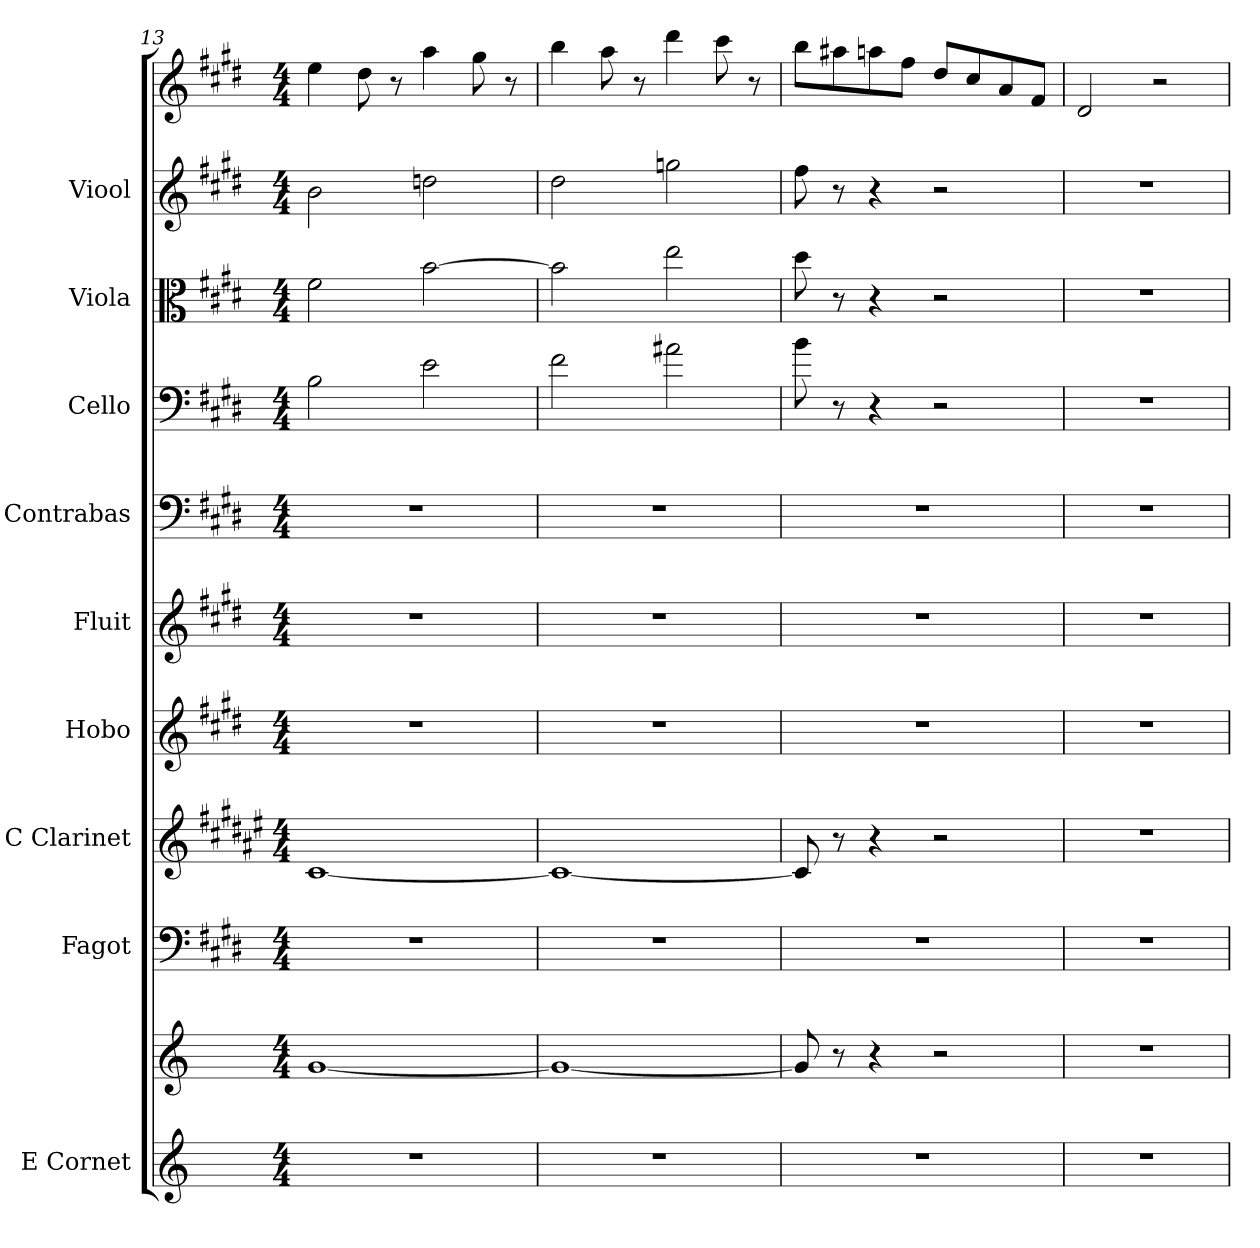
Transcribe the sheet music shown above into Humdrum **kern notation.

**kern	**kern	**kern	**kern	**kern	**kern	**kern	**kern	**kern	**kern	**kern
*part9	*part9	*part8	*part7	*part6	*part5	*part4	*part3	*part2	*part1	*part1
*staff11	*staff10	*staff9	*staff8	*staff7	*staff6	*staff5	*staff4	*staff3	*staff2	*staff1
*I"E Cornet	*	*I"Fagot	*I"C Clarinet	*I"Hobo	*I"Fluit	*I"Contrabas	*I"Cello	*I"Viola	*I"Viool	*
*	*	*I'Fag.	*I'C.Cl.	*I'Hb.	*I'Fl.	*I'Cb.	*I'Cll.	*I'Vla.	*I'Vl.	*
*clefG2	*clefG2	*clefF4	*clefG2	*clefG2	*clefG2	*clefF4	*clefF4	*clefC3	*clefG2	*clefG2
*ITrd-2c-4	*ITrd-2c-4	*	*ITrd1c2	*	*	*ITrd7c12	*	*	*	*
*k[f#c#g#d#]	*k[f#c#g#d#]	*k[f#c#g#d#]	*k[f#c#g#d#]	*k[f#c#g#d#]	*k[f#c#g#d#]	*k[f#c#g#d#]	*k[f#c#g#d#]	*k[f#c#g#d#]	*k[f#c#g#d#]	*k[f#c#g#d#]
*E:	*E:	*E:	*E:	*E:	*E:	*E:	*E:	*E:	*E:	*E:
*M4/4	*M4/4	*M4/4	*M4/4	*M4/4	*M4/4	*M4/4	*M4/4	*M4/4	*M4/4	*M4/4
=13	=13	=13	=13	=13	=13	=13	=13	=13	=13	=13
1r	[1b	1r	[1B	1r	1r	1r	2B\	2f#\	2b\	4ee\
.	.	.	.	.	.	.	.	.	.	8dd#\
.	.	.	.	.	.	.	.	.	.	8r
.	.	.	.	.	.	.	2e\	[2b\	2ddn\	4aa\
.	.	.	.	.	.	.	.	.	.	8gg#\
.	.	.	.	.	.	.	.	.	.	8r
=14	=14	=14	=14	=14	=14	=14	=14	=14	=14	=14
1r	1b_	1r	1B_	1r	1r	1r	2f#\	2b\]	2dd#\	4bb\
.	.	.	.	.	.	.	.	.	.	8aa\
.	.	.	.	.	.	.	.	.	.	8r
.	.	.	.	.	.	.	2a#X\	2ee\	2ggn\	4ddd#\
.	.	.	.	.	.	.	.	.	.	8ccc#\
.	.	.	.	.	.	.	.	.	.	8r
!!LO:PB:g=z
=15	=15	=15	=15	=15	=15	=15	=15	=15	=15	=15
1r	8b/]	1r	8B/]	1r	1r	1r	8b\	8dd#\	8ff#\	8bb\L
.	8r	.	8r	.	.	.	8r	8r	8r	8aa#X\
.	4r	.	4r	.	.	.	4r	4r	4r	8aan\
.	.	.	.	.	.	.	.	.	.	8ff#\J
.	2r	.	2r	.	.	.	2r	2r	2r	8dd#/L
.	.	.	.	.	.	.	.	.	.	8cc#/
.	.	.	.	.	.	.	.	.	.	8a/
.	.	.	.	.	.	.	.	.	.	8f#/J
=16	=16	=16	=16	=16	=16	=16	=16	=16	=16	=16
1r	1r	1r	1r	1r	1r	1r	1r	1r	1r	2d#/
.	.	.	.	.	.	.	.	.	.	2r
=	=	=	=	=	=	=	=	=	=	=
*-	*-	*-	*-	*-	*-	*-	*-	*-	*-	*-
